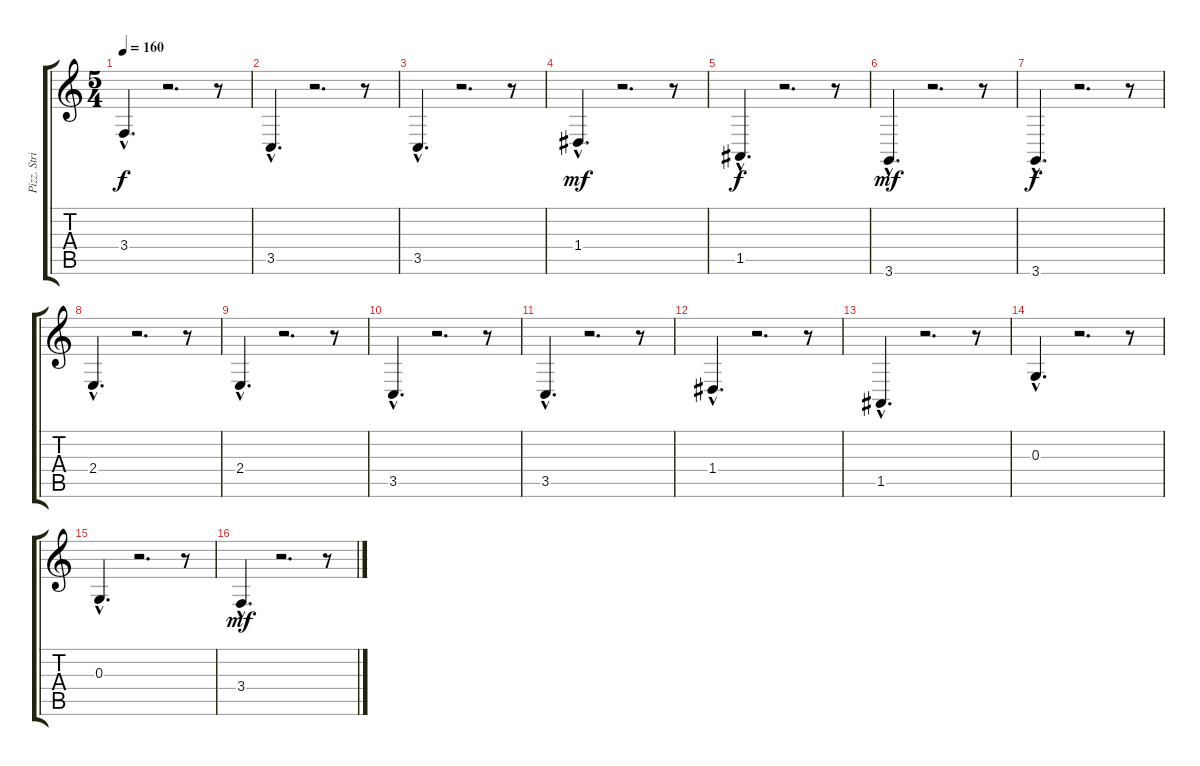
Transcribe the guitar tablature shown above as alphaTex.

\track ("Pizz. Strings 2" "Pizz. Stri") {instrument pizzicatostrings}
\staff {score tabs}
\tuning (E4 B3 G3 D3 A2 E2) {hide}
\ts (5 4)
\tempo 160
\clef g2
\ks c
3.4{hac}.4{d dy f} r.2{d} r.8 |
3.5{hac}.4{d} r.2{d} r.8 |
3.5{hac}.4{d} r.2{d} r.8 |
1.4{hac}.4{d dy mf} r.2{d} r.8 |
1.5{hac}.4{d dy f} r.2{d} r.8 |
3.6{hac}.4{d dy mf} r.2{d} r.8 |
3.6{hac}.4{d dy f} r.2{d} r.8 |
2.4{hac}.4{d} r.2{d} r.8 |
2.4{hac}.4{d} r.2{d} r.8 |
3.5{hac}.4{d} r.2{d} r.8 |
3.5{hac}.4{d} r.2{d} r.8 |
1.4{hac}.4{d} r.2{d} r.8 |
1.5{hac}.4{d} r.2{d} r.8 |
0.3{hac}.4{d} r.2{d} r.8 |
0.3{hac}.4{d} r.2{d} r.8 |
3.4{hac}.4{d dy mf} r.2{d} r.8
